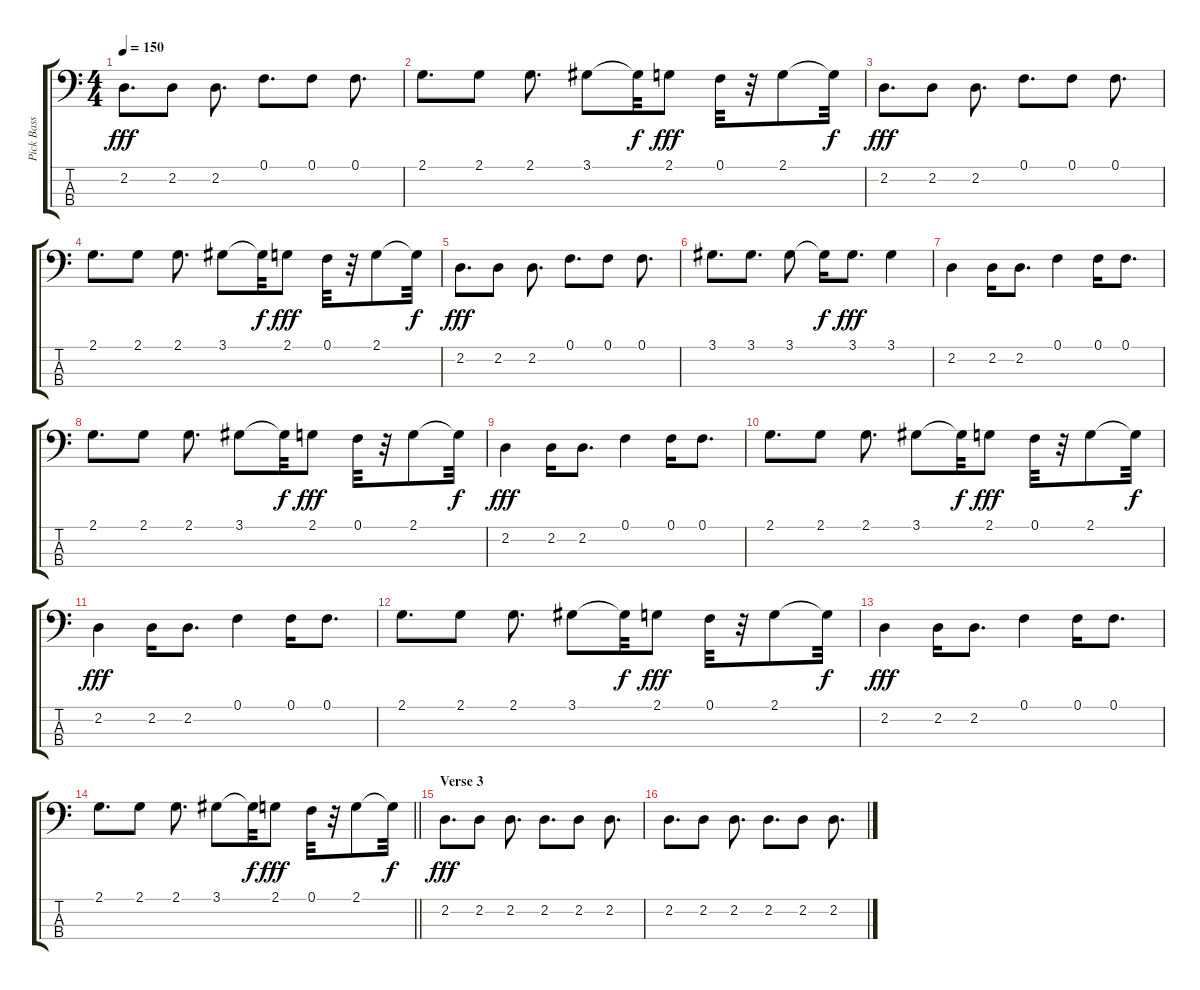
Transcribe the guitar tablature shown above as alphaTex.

\track ("Pick Bass" "Pick Bass") {instrument electricbasspick}
\staff {score tabs}
\tuning (F2 C2 G1 D1) {hide}
\ts (4 4)
\tempo 150
\clef f4
\ks c
2.2.8{d dy fff} 2.2.8 2.2.8{d} 0.1.8{d} 0.1.8 0.1.8{d} |
2.1.8{d} 2.1.8 2.1.8{d} 3.1.8 3.1{t}.32{dy f} 2.1.8{dy fff} 0.1.32 r.32 2.1.8 2.1{t}.32{dy f} |
2.2.8{d dy fff} 2.2.8 2.2.8{d} 0.1.8{d} 0.1.8 0.1.8{d} |
2.1.8{d} 2.1.8 2.1.8{d} 3.1.8 3.1{t}.32{dy f} 2.1.8{dy fff} 0.1.32 r.32 2.1.8 2.1{t}.32{dy f} |
2.2.8{d dy fff} 2.2.8 2.2.8{d} 0.1.8{d} 0.1.8 0.1.8{d} |
3.1.8{d} 3.1.8{d} 3.1.8 3.1{t}.16{dy f} 3.1.8{d dy fff} 3.1.4 |
2.2.4 2.2.16 2.2.8{d} 0.1.4 0.1.16 0.1.8{d} |
2.1.8{d} 2.1.8 2.1.8{d} 3.1.8 3.1{t}.32{dy f} 2.1.8{dy fff} 0.1.32 r.32 2.1.8 2.1{t}.32{dy f} |
2.2.4{dy fff} 2.2.16 2.2.8{d} 0.1.4 0.1.16 0.1.8{d} |
2.1.8{d} 2.1.8 2.1.8{d} 3.1.8 3.1{t}.32{dy f} 2.1.8{dy fff} 0.1.32 r.32 2.1.8 2.1{t}.32{dy f} |
2.2.4{dy fff} 2.2.16 2.2.8{d} 0.1.4 0.1.16 0.1.8{d} |
2.1.8{d} 2.1.8 2.1.8{d} 3.1.8 3.1{t}.32{dy f} 2.1.8{dy fff} 0.1.32 r.32 2.1.8 2.1{t}.32{dy f} |
2.2.4{dy fff} 2.2.16 2.2.8{d} 0.1.4 0.1.16 0.1.8{d} |
\barLineRight lightlight
2.1.8{d} 2.1.8 2.1.8{d} 3.1.8 3.1{t}.32{dy f} 2.1.8{dy fff} 0.1.32 r.32 2.1.8 2.1{t}.32{dy f} |
\section ("" "Verse 3")
2.2.8{d dy fff} 2.2.8 2.2.8{d} 2.2.8{d} 2.2.8 2.2.8{d} |
2.2.8{d} 2.2.8 2.2.8{d} 2.2.8{d} 2.2.8 2.2.8{d}
